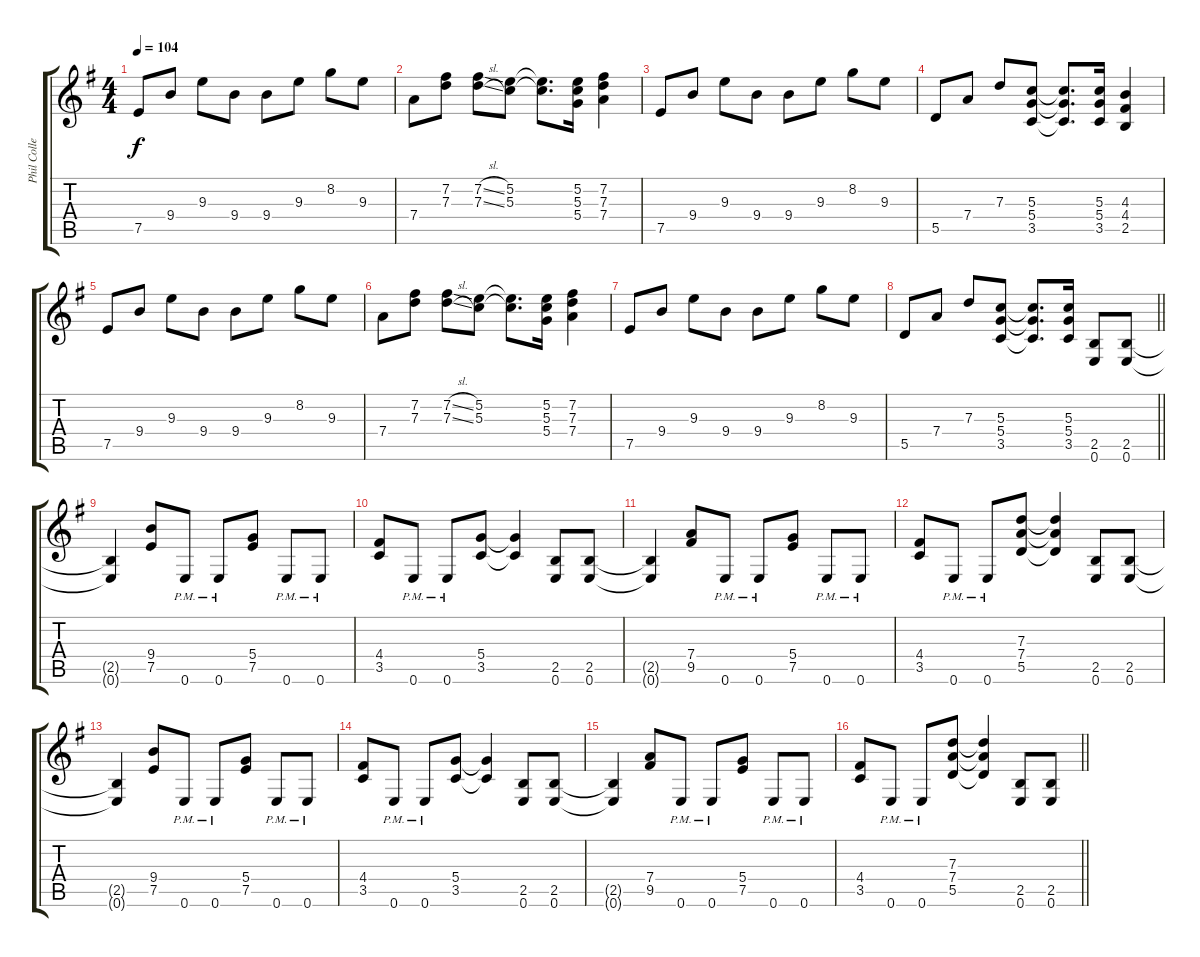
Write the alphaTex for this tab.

\track ("Phil Collen" "Phil Colle") {instrument distortionguitar}
\staff {score tabs}
\tuning (E4 B3 G3 D3 A2 E2) {hide}
\ts (4 4)
\tempo 104
\clef g2
\ks eminor
7.5.8{dy f} 9.4.8 9.3.8 9.4.8 9.4.8 9.3.8 8.2.8 9.3.8 |
7.4.8 (7.2 7.3).8 (7.2{sl} 7.3{sl}).8 (5.2 5.3).8 (5.2{t} 5.3{t}).8{d} (5.2 5.3 5.4).16 (7.2 7.3 7.4).4 |
7.5.8 9.4.8 9.3.8 9.4.8 9.4.8 9.3.8 8.2.8 9.3.8 |
5.5.8 7.4.8 7.3.8 (5.3 5.4 3.5).8 (5.3{t} 5.4{t} 3.5{t}).8{d} (5.3 5.4 3.5).16 (4.3 4.4 2.5).4 |
7.5.8 9.4.8 9.3.8 9.4.8 9.4.8 9.3.8 8.2.8 9.3.8 |
7.4.8 (7.2 7.3).8 (7.2{sl} 7.3{sl}).8 (5.2 5.3).8 (5.2{t} 5.3{t}).8{d} (5.2 5.3 5.4).16 (7.2 7.3 7.4).4 |
7.5.8 9.4.8 9.3.8 9.4.8 9.4.8 9.3.8 8.2.8 9.3.8 |
\barLineRight lightlight
5.5.8 7.4.8 7.3.8 (5.3 5.4 3.5).8 (5.3{t} 5.4{t} 3.5{t}).8{d} (5.3 5.4 3.5).16 (2.5 0.6).8 (2.5 0.6).8 |
(2.5{t} 0.6{t}).4 (9.4 7.5).8 0.6{pm}.8 0.6{pm}.8 (5.4 7.5).8 0.6{pm}.8 0.6{pm}.8 |
(4.4 3.5).8 0.6{pm}.8 0.6{pm}.8 (5.4 3.5).8 (5.4{t} 3.5{t}).4 (2.5 0.6).8 (2.5 0.6).8 |
(2.5{t} 0.6{t}).4 (7.4 9.5).8 0.6{pm}.8 0.6{pm}.8 (5.4 7.5).8 0.6{pm}.8 0.6{pm}.8 |
(4.4 3.5).8 0.6{pm}.8 0.6{pm}.8 (7.3 7.4 5.5).8 (7.3{t} 7.4{t} 5.5{t}).4 (2.5 0.6).8 (2.5 0.6).8 |
(2.5{t} 0.6{t}).4 (9.4 7.5).8 0.6{pm}.8 0.6{pm}.8 (5.4 7.5).8 0.6{pm}.8 0.6{pm}.8 |
(4.4 3.5).8 0.6{pm}.8 0.6{pm}.8 (5.4 3.5).8 (5.4{t} 3.5{t}).4 (2.5 0.6).8 (2.5 0.6).8 |
(2.5{t} 0.6{t}).4 (7.4 9.5).8 0.6{pm}.8 0.6{pm}.8 (5.4 7.5).8 0.6{pm}.8 0.6{pm}.8 |
\barLineRight lightlight
(4.4 3.5).8 0.6{pm}.8 0.6{pm}.8 (7.3 7.4 5.5).8 (7.3{t} 7.4{t} 5.5{t}).4 (2.5 0.6).8 (2.5 0.6).8
